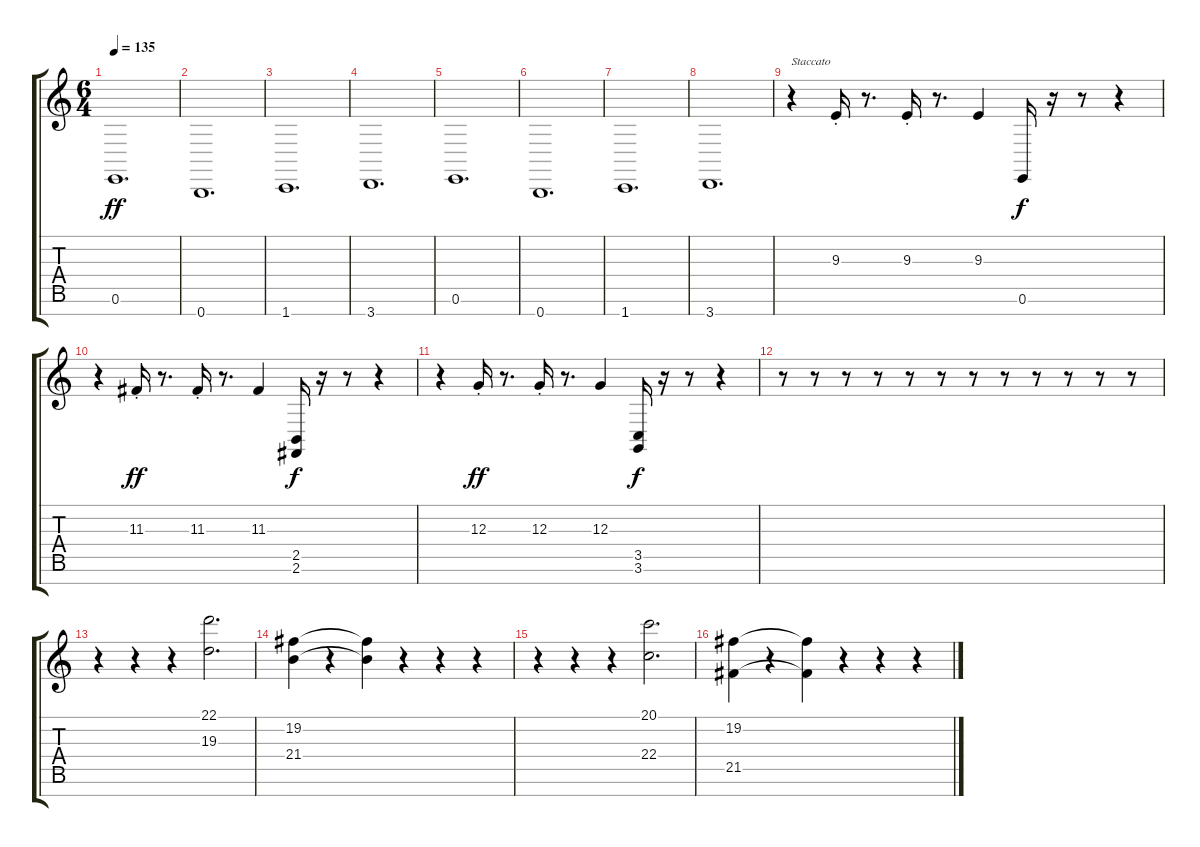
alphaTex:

\track "" {instrument stringensemble1}
\staff {score tabs}
\tuning (E4 B3 G3 D3 A2 E2 B1) {hide}
\ts (6 4)
\tempo 135
\clef g2
\ks c
0.6.1{d dy ff volume 13} |
0.7.1{d} |
1.7.1{d} |
3.7.1{d} |
0.6.1{d} |
0.7.1{d} |
1.7.1{d} |
3.7.1{d} |
r.4{txt "Staccato"} 9.3{st}.16{balance 11} r.8{d} 9.3{st}.16 r.8{d} 9.3.4 0.6.16{dy f} r.16 r.8 r.4 |
r.4 11.3{st}.16{dy ff} r.8{d} 11.3{st}.16 r.8{d} 11.3.4 (2.5 2.6).16{dy f} r.16 r.8 r.4 |
r.4 12.3{st}.16{dy ff} r.8{d} 12.3{st}.16 r.8{d} 12.3.4 (3.5 3.6).16{dy f} r.16 r.8 r.4 |
r.8 r.8 r.8 r.8 r.8 r.8 r.8 r.8 r.8 r.8 r.8 r.8 |
r.4{volume 12 balance 8} r.4 r.4 (22.1 19.3).2{d} |
(19.2 21.4).4 r.4 (19.2{t} 21.4{t}).4 r.4 r.4 r.4 |
r.4 r.4 r.4 (20.1 22.4).2{d} |
(19.2 21.5).4 r.4 (19.2{t} 21.5{t}).4 r.4 r.4 r.4
